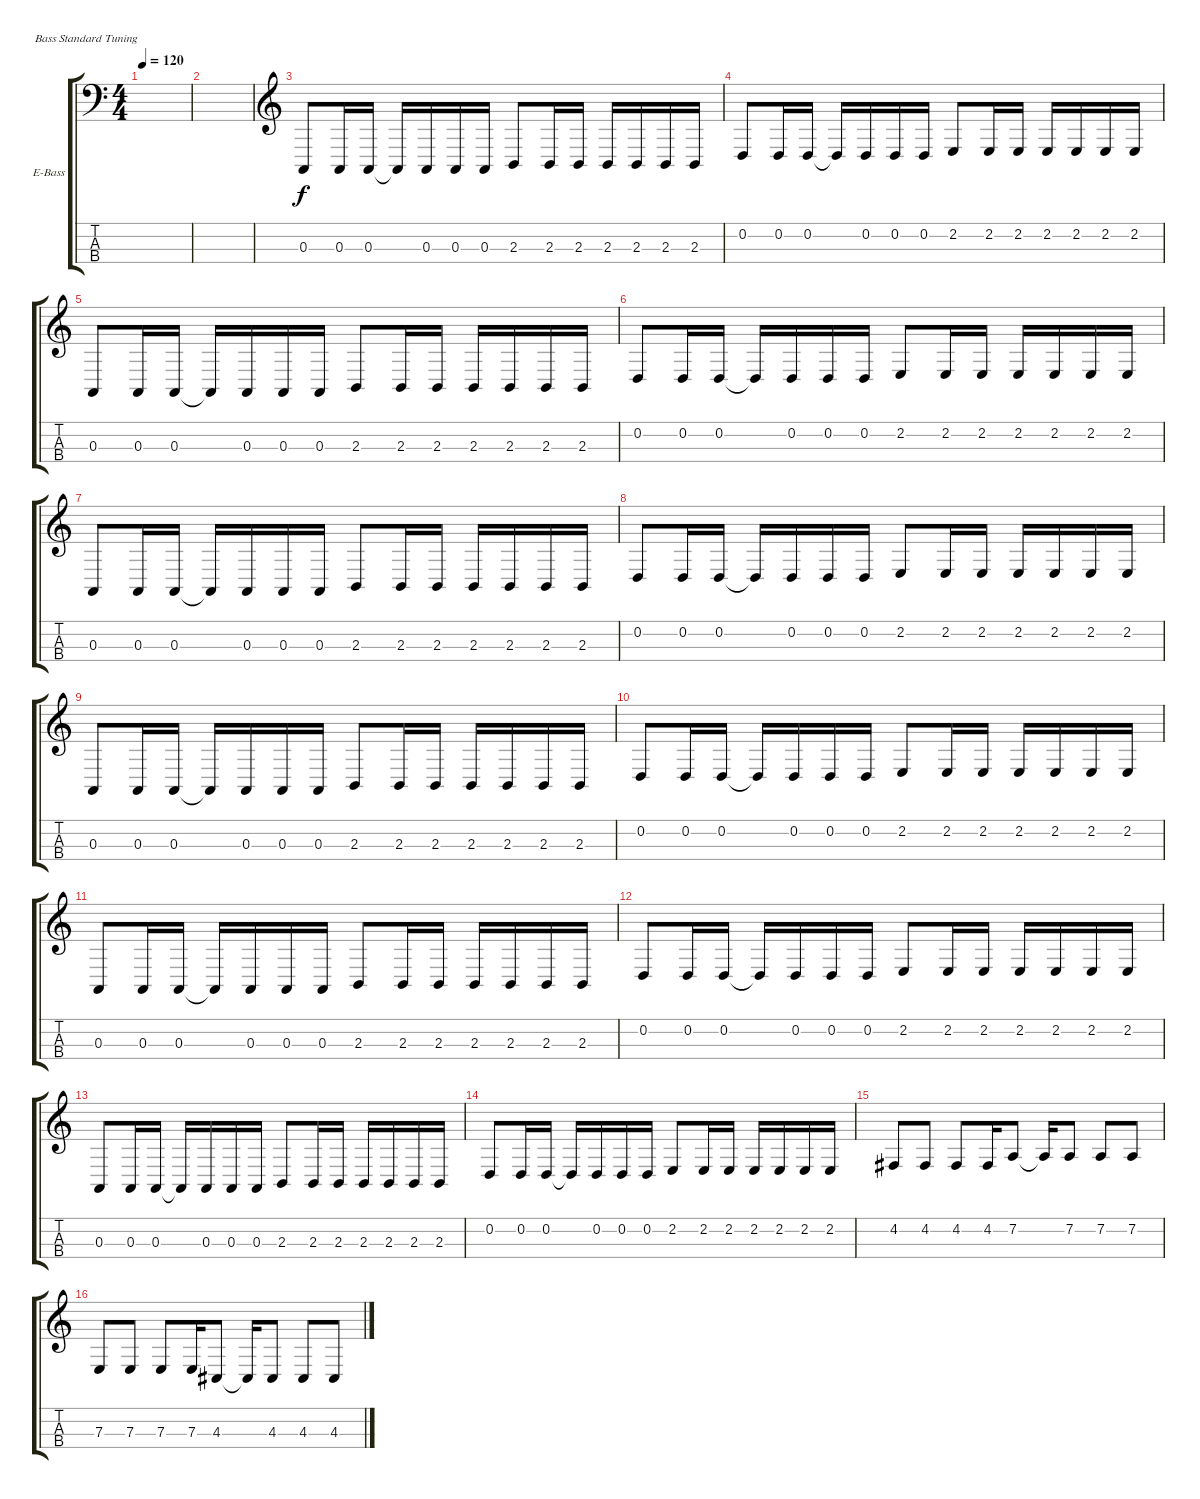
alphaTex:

\defaultSystemsLayout 4
\bracketExtendMode groupsimilarinstruments
\firstSystemTrackNameOrientation horizontal
\otherSystemsTrackNameOrientation horizontal
\track ("Electric Bass" "E-Bass") {instrument electricbassfinger}
\staff {score tabs}
\tuning (G2 D2 A1 E1)
\ts (4 4)
\tempo 120
\clef f4
\ks c
|
|
\clef g2
0.3.8 0.3.16 0.3.16 0.3{t}.16 0.3.16 0.3.16 0.3.16 2.3.8 2.3.16 2.3.16 2.3.16 2.3.16 2.3.16 2.3.16 |
0.2.8 0.2.16 0.2.16 0.2{t}.16 0.2.16 0.2.16 0.2.16 2.2.8 2.2.16 2.2.16 2.2.16 2.2.16 2.2.16 2.2.16 |
0.3.8 0.3.16 0.3.16 0.3{t}.16 0.3.16 0.3.16 0.3.16 2.3.8 2.3.16 2.3.16 2.3.16 2.3.16 2.3.16 2.3.16 |
0.2.8 0.2.16 0.2.16 0.2{t}.16 0.2.16 0.2.16 0.2.16 2.2.8 2.2.16 2.2.16 2.2.16 2.2.16 2.2.16 2.2.16 |
0.3.8 0.3.16 0.3.16 0.3{t}.16 0.3.16 0.3.16 0.3.16 2.3.8 2.3.16 2.3.16 2.3.16 2.3.16 2.3.16 2.3.16 |
0.2.8 0.2.16 0.2.16 0.2{t}.16 0.2.16 0.2.16 0.2.16 2.2.8 2.2.16 2.2.16 2.2.16 2.2.16 2.2.16 2.2.16 |
0.3.8 0.3.16 0.3.16 0.3{t}.16 0.3.16 0.3.16 0.3.16 2.3.8 2.3.16 2.3.16 2.3.16 2.3.16 2.3.16 2.3.16 |
0.2.8 0.2.16 0.2.16 0.2{t}.16 0.2.16 0.2.16 0.2.16 2.2.8 2.2.16 2.2.16 2.2.16 2.2.16 2.2.16 2.2.16 |
0.3.8 0.3.16 0.3.16 0.3{t}.16 0.3.16 0.3.16 0.3.16 2.3.8 2.3.16 2.3.16 2.3.16 2.3.16 2.3.16 2.3.16 |
0.2.8 0.2.16 0.2.16 0.2{t}.16 0.2.16 0.2.16 0.2.16 2.2.8 2.2.16 2.2.16 2.2.16 2.2.16 2.2.16 2.2.16 |
0.3.8 0.3.16 0.3.16 0.3{t}.16 0.3.16 0.3.16 0.3.16 2.3.8 2.3.16 2.3.16 2.3.16 2.3.16 2.3.16 2.3.16 |
0.2.8 0.2.16 0.2.16 0.2{t}.16 0.2.16 0.2.16 0.2.16 2.2.8 2.2.16 2.2.16 2.2.16 2.2.16 2.2.16 2.2.16 |
4.2.8 4.2.8 4.2.8 4.2.16 7.2.8 7.2{t}.16 7.2.8 7.2.8 7.2.8 |
7.3.8 7.3.8 7.3.8 7.3.16 4.3.8 4.3{t}.16 4.3.8 4.3.8 4.3.8
